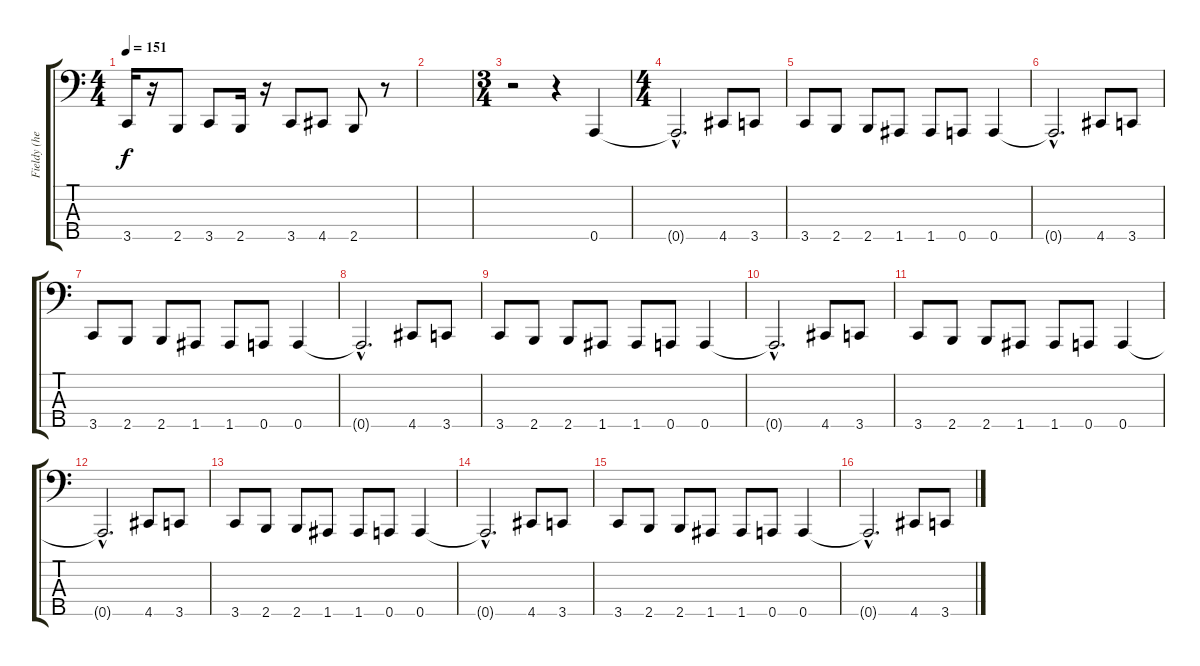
\track ("Fieldy (heavy slap)" "Fieldy (he") {instrument slapbass1}
\staff {score tabs}
\tuning (F2 C2 G1 D1 A0) {hide}
\ts (4 4)
\tempo 151
\clef f4
\ks c
3.5.16{dy f} r.16 2.5.8 3.5.8 2.5.16 r.16 3.5.8 4.5.8 2.5.8 r.8 |
|
\ts (3 4)
r.2 r.4 0.5.4 |
\ts (4 4)
0.5{hac t}.2{d} 4.5.8 3.5.8 |
3.5.8 2.5.8 2.5.8 1.5.8 1.5.8 0.5.8 0.5.4 |
0.5{hac t}.2{d} 4.5.8 3.5.8 |
3.5.8 2.5.8 2.5.8 1.5.8 1.5.8 0.5.8 0.5.4 |
0.5{hac t}.2{d} 4.5.8 3.5.8 |
3.5.8 2.5.8 2.5.8 1.5.8 1.5.8 0.5.8 0.5.4 |
0.5{hac t}.2{d} 4.5.8 3.5.8 |
3.5.8 2.5.8 2.5.8 1.5.8 1.5.8 0.5.8 0.5.4 |
0.5{hac t}.2{d} 4.5.8 3.5.8 |
3.5.8 2.5.8 2.5.8 1.5.8 1.5.8 0.5.8 0.5.4 |
0.5{hac t}.2{d} 4.5.8 3.5.8 |
3.5.8 2.5.8 2.5.8 1.5.8 1.5.8 0.5.8 0.5.4 |
0.5{hac t}.2{d} 4.5.8 3.5.8
